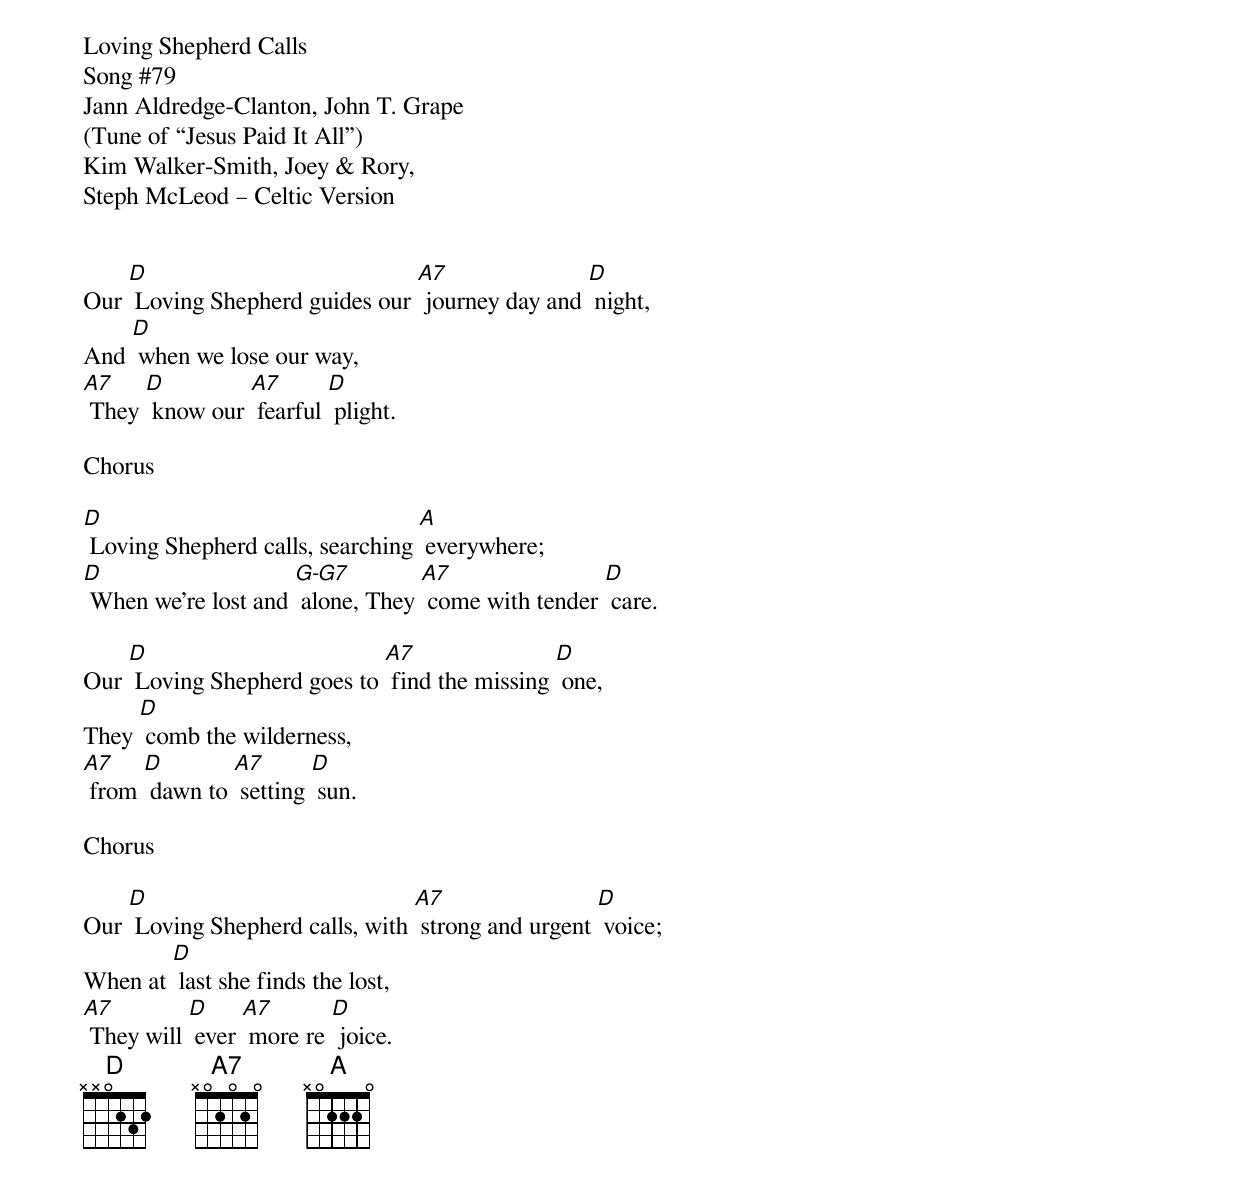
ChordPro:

Loving Shepherd Calls
Song #79
Jann Aldredge-Clanton, John T. Grape
(Tune of “Jesus Paid It All”)
Kim Walker-Smith, Joey & Rory,
Steph McLeod – Celtic Version


Our [D] Loving Shepherd guides our [A7] journey day and [D] night,
And [D] when we lose our way,
[A7] They [D] know our [A7] fearful [D] plight.

Chorus

[D] Loving Shepherd calls, searching [A] everywhere;
[D] When we’re lost and [G-G7] alone, They [A7] come with tender [D] care.

Our [D] Loving Shepherd goes to [A7] find the missing [D] one,
They [D] comb the wilderness,
[A7] from [D] dawn to [A7] setting [D] sun.

Chorus

Our [D] Loving Shepherd calls, with [A7] strong and urgent [D] voice;
When at [D] last she finds the lost,
[A7] They will [D] ever [A7] more re [D] joice.
